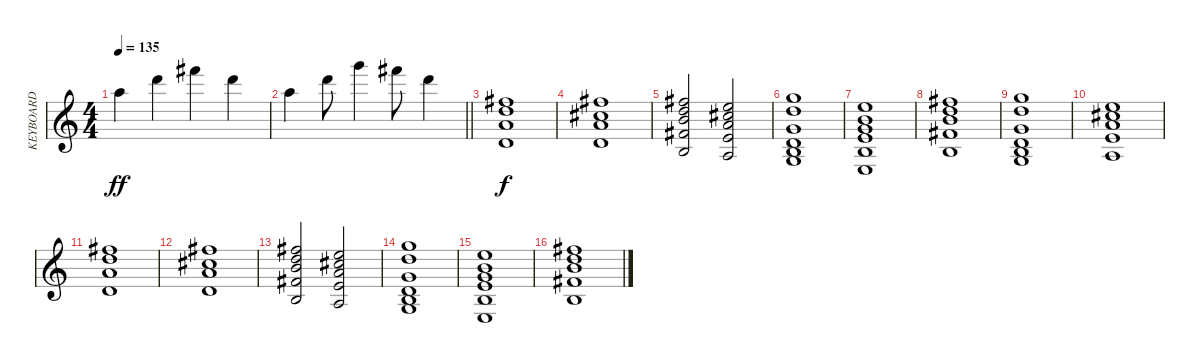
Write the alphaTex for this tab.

\track ("KEYBOARD" "KEYBOARD") {instrument acousticguitarsteel}
\staff {score}
\tuning (E4 B3 G3 D3 A2 E2) {hide}
\ts (4 4)
\tempo 135
\clef g2
\ks c
10.2.4{dy ff} 10.1.4 14.1.4 15.2.4 |
\barLineRight lightlight
10.2.4 10.1.8 15.1.4 14.1.8 15.2.4 |
(2.1 3.2 2.3 0.4).1{dy f instrument violin} |
(2.1 2.2 2.3 0.4).1 |
(2.1 3.2 4.3 4.4 2.5).2 (0.1 2.2 2.3 2.4 0.5).2 |
(3.1 3.2 0.3 0.4 2.5 3.6).1 |
(0.1 0.2 0.3 2.4 2.5 0.6).1 |
(2.1 3.2 4.3 4.4 2.5).1 |
(3.1 3.2 0.3 0.4 2.5 3.6).1 |
(0.1 2.2 2.3 2.4 0.5).1 |
(2.1 3.2 2.3 0.4).1 |
(2.1 2.2 2.3 0.4).1 |
(2.1 3.2 4.3 4.4 2.5).2 (0.1 2.2 2.3 2.4 0.5).2 |
(3.1 3.2 0.3 0.4 2.5 3.6).1 |
(0.1 0.2 0.3 2.4 2.5 0.6).1 |
(2.1 3.2 4.3 4.4 2.5).1
